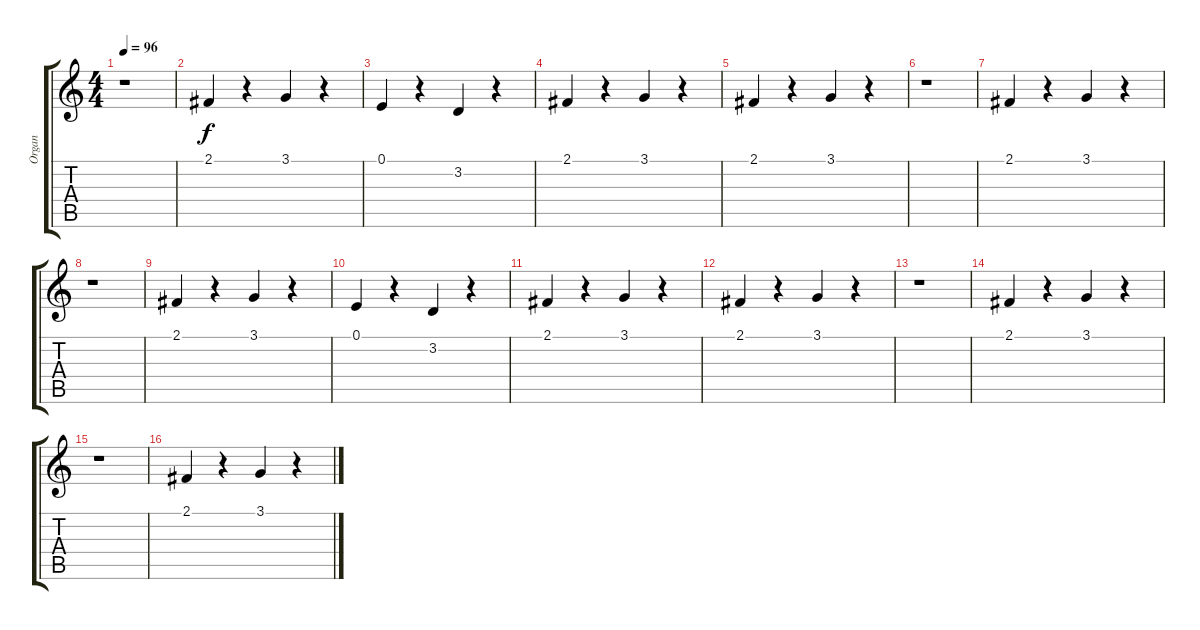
\track ("Organ" "Organ") {instrument rockorgan}
\staff {score tabs}
\tuning (E4 B3 G3 D3 A2 E2) {hide}
\ts (4 4)
\tempo 96
\clef g2
\ks c
r.1{dy f} |
2.1.4 r.4 3.1.4 r.4 |
0.1.4 r.4 3.2.4 r.4 |
2.1.4 r.4 3.1.4 r.4 |
2.1.4 r.4 3.1.4 r.4 |
r.1 |
2.1.4 r.4 3.1.4 r.4 |
r.1 |
2.1.4 r.4 3.1.4 r.4 |
0.1.4 r.4 3.2.4 r.4 |
2.1.4 r.4 3.1.4 r.4 |
2.1.4 r.4 3.1.4 r.4 |
r.1 |
2.1.4 r.4 3.1.4 r.4 |
r.1 |
2.1.4 r.4 3.1.4 r.4
